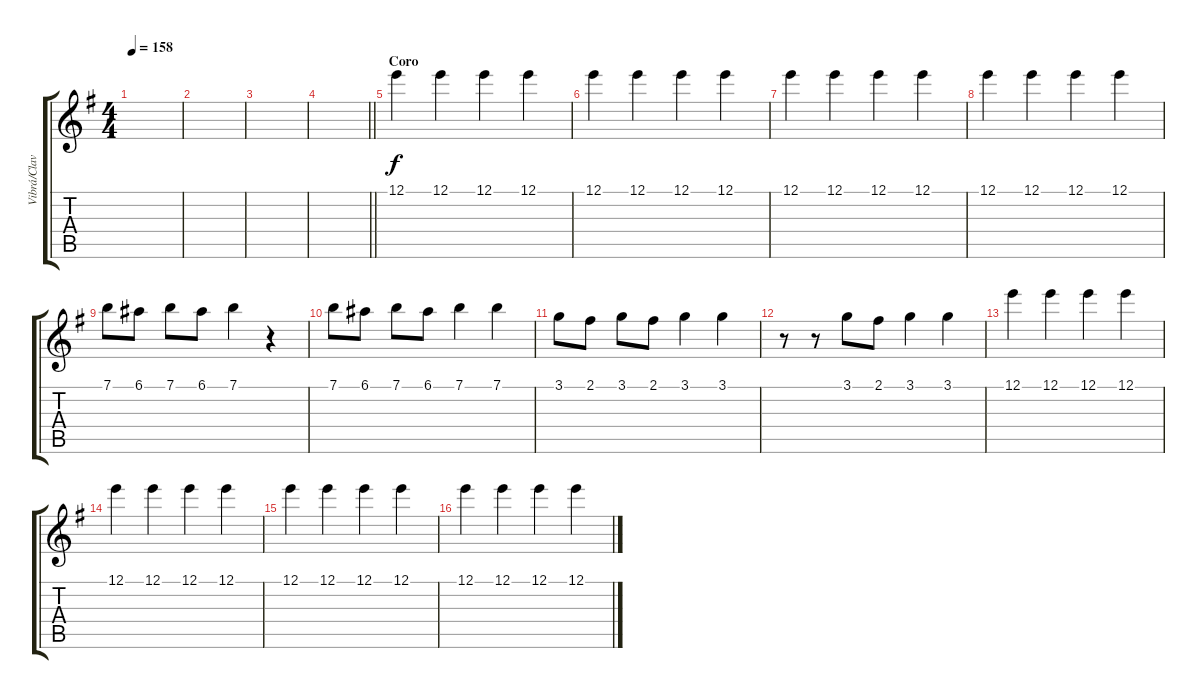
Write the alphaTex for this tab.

\track ("Vibrá/Clavi" "Vibrá/Clav") {instrument vibraphone}
\staff {score tabs}
\tuning (E5 B4 G4 D4 A3 E3) {hide}
\ts (4 4)
\tempo 158
\clef g2
\ks g
|
|
|
\barLineRight lightlight
|
\section ("" "Coro")
12.1.4 12.1.4 12.1.4 12.1.4 |
12.1.4 12.1.4 12.1.4 12.1.4 |
12.1.4 12.1.4 12.1.4 12.1.4 |
12.1.4 12.1.4 12.1.4 12.1.4 |
7.1.8 6.1.8 7.1.8 6.1.8 7.1.4 r.4 |
7.1.8 6.1.8 7.1.8 6.1.8 7.1.4 7.1.4 |
3.1.8 2.1.8 3.1.8 2.1.8 3.1.4 3.1.4 |
r.8 r.8 3.1.8 2.1.8 3.1.4 3.1.4 |
12.1.4 12.1.4 12.1.4 12.1.4 |
12.1.4 12.1.4 12.1.4 12.1.4 |
12.1.4 12.1.4 12.1.4 12.1.4 |
12.1.4 12.1.4 12.1.4 12.1.4
